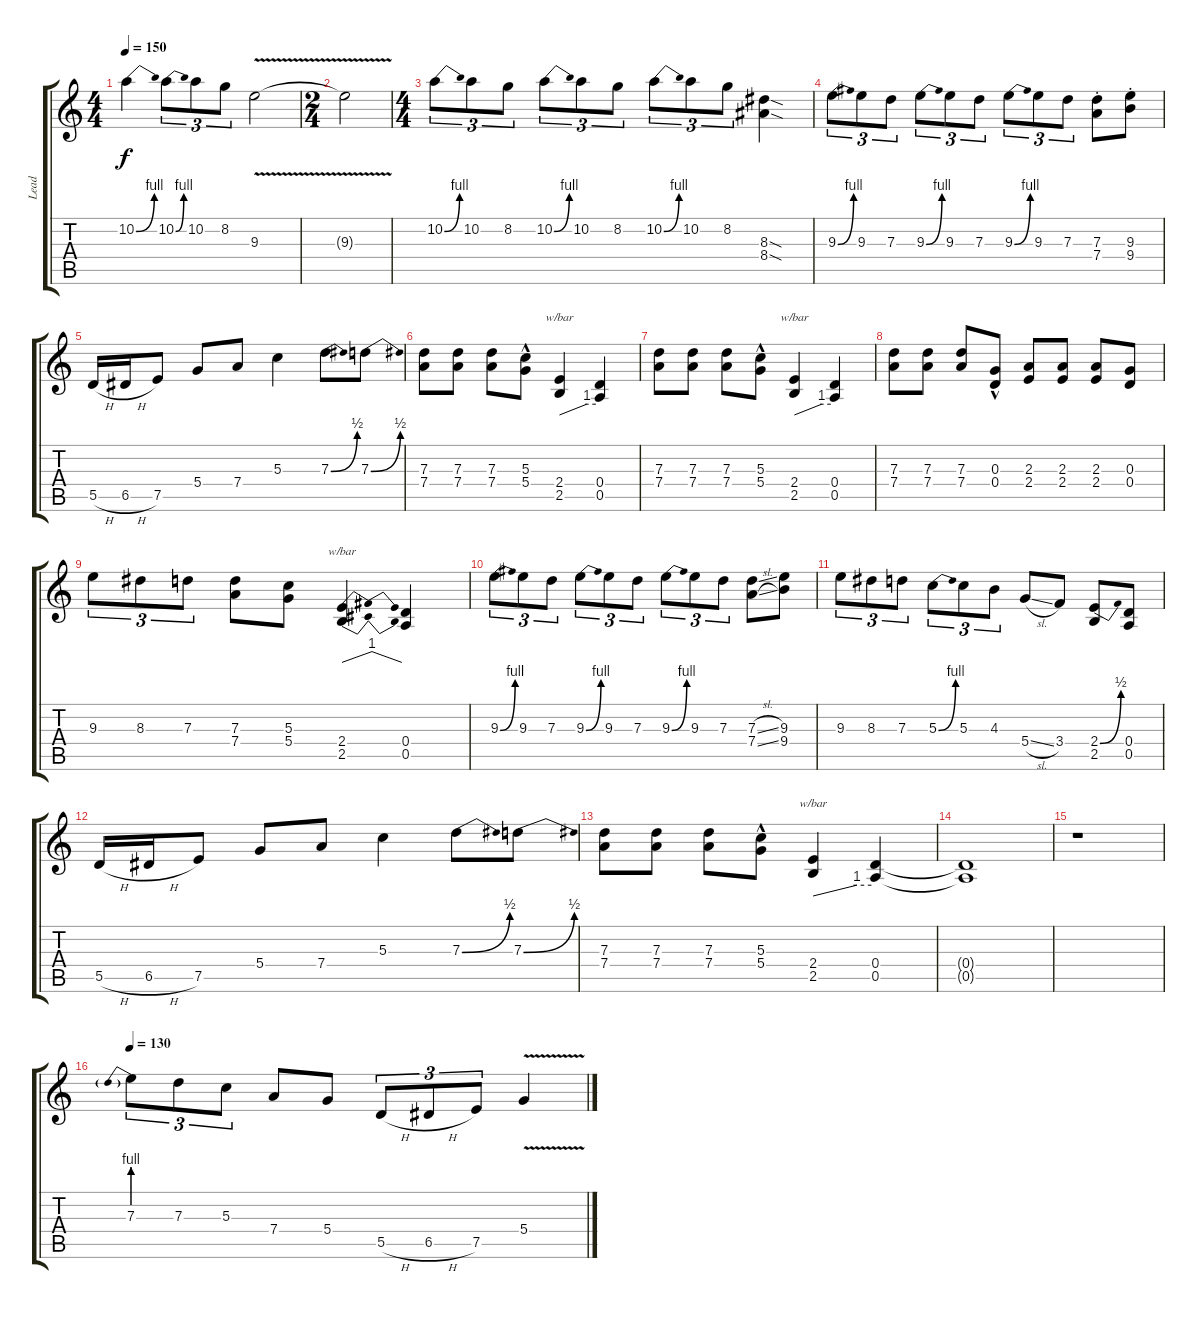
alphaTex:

\track ("Lead" "Lead") {instrument overdrivenguitar}
\staff {score tabs}
\tuning (E4 B3 G3 D3 A2 E2) {hide}
\ts (4 4)
\tempo 150
\clef g2
\ks c
10.2{be (bend 0 0 60 4)}.4{dy f} 10.2{be (bend 0 0 60 4)}.8{tu (3 2)} 10.2.8{tu (3 2)} 8.2.8{tu (3 2)} 9.3{v}.2 |
\ts (2 4)
9.3{t}.2 |
\ts (4 4)
10.2{be (bend 0 0 60 4)}.8{tu (3 2)} 10.2.8{tu (3 2)} 8.2.8{tu (3 2)} 10.2{be (bend 0 0 60 4)}.8{tu (3 2)} 10.2.8{tu (3 2)} 8.2.8{tu (3 2)} 10.2{be (bend 0 0 60 4)}.8{tu (3 2)} 10.2.8{tu (3 2)} 8.2.8{tu (3 2)} (8.3{sod} 8.4{sod}).4 |
9.3{be (bend 0 0 60 4)}.8{tu (3 2)} 9.3.8{tu (3 2)} 7.3.8{tu (3 2)} 9.3{be (bend 0 0 60 4)}.8{tu (3 2)} 9.3.8{tu (3 2)} 7.3.8{tu (3 2)} 9.3{be (bend 0 0 60 4)}.8{tu (3 2)} 9.3.8{tu (3 2)} 7.3.8{tu (3 2)} (7.3{st} 7.4{st}).8 (9.3{st} 9.4{st}).8 |
5.5{h}.16 6.5{h}.16 7.5.8 5.4.8 7.4.8 5.3.4 7.3{be (bend 0 0 60 2)}.8 7.3{be (bend 0 0 60 2)}.8 |
(7.3 7.4).8 (7.3 7.4).8 (7.3 7.4).8 (5.3 5.4{hac}).8 (2.4 2.5).4{tbe (custom default 0 0 45 4 60 4)} (0.4 0.5).4 |
(7.3 7.4).8 (7.3 7.4).8 (7.3 7.4).8 (5.3 5.4{hac}).8 (2.4 2.5).4{tbe (custom default 0 0 45 4 60 4)} (0.4 0.5).4 |
(7.3 7.4).8 (7.3 7.4).8 (7.3 7.4).8 (0.3 0.4{hac}).8 (2.3 2.4).8 (2.3 2.4).8 (2.3 2.4).8 (0.3 0.4).8 |
9.3.8{tu (3 2)} 8.3.8{tu (3 2)} 7.3.8{tu (3 2)} (7.3 7.4).8 (5.3 5.4).8 (2.4 2.5).4{tbe (dip default 0 0 45 4 60 0)} (0.4 0.5).4 |
9.3{be (bend 0 0 60 4)}.8{tu (3 2)} 9.3.8{tu (3 2)} 7.3.8{tu (3 2)} 9.3{be (bend 0 0 60 4)}.8{tu (3 2)} 9.3.8{tu (3 2)} 7.3.8{tu (3 2)} 9.3{be (bend 0 0 60 4)}.8{tu (3 2)} 9.3.8{tu (3 2)} 7.3.8{tu (3 2)} (7.3{sl} 7.4{sl}).8 (9.3 9.4).8 |
9.3.8{tu (3 2)} 8.3.8{tu (3 2)} 7.3.8{tu (3 2)} 5.3{be (bend 0 0 60 4)}.8{tu (3 2)} 5.3.8{tu (3 2)} 4.3.8{tu (3 2)} 5.4{sl}.8 3.4.8 (2.4{be (bend 0 0 60 2)} 2.5).8 (0.4 0.5).8 |
5.5{h}.16 6.5{h}.16 7.5.8 5.4.8 7.4.8 5.3.4 7.3{be (bend 0 0 60 2)}.8 7.3{be (bend 0 0 60 2)}.8 |
(7.3 7.4).8 (7.3 7.4).8 (7.3 7.4).8 (5.3 5.4{hac}).8 (2.4 2.5).4{tbe (custom default 0 0 45 4 60 4)} (0.4 0.5).4 |
(0.4{t} 0.5{t}).1 |
r.1 |
\tempo 130
7.3{be (prebend 0 4 60 4)}.8{tu (3 2)} 7.3.8{tu (3 2)} 5.3.8{tu (3 2)} 7.4.8 5.4.8 5.5{h}.8{tu (3 2)} 6.5{h}.8{tu (3 2)} 7.5.8{tu (3 2)} 5.4{v}.4
